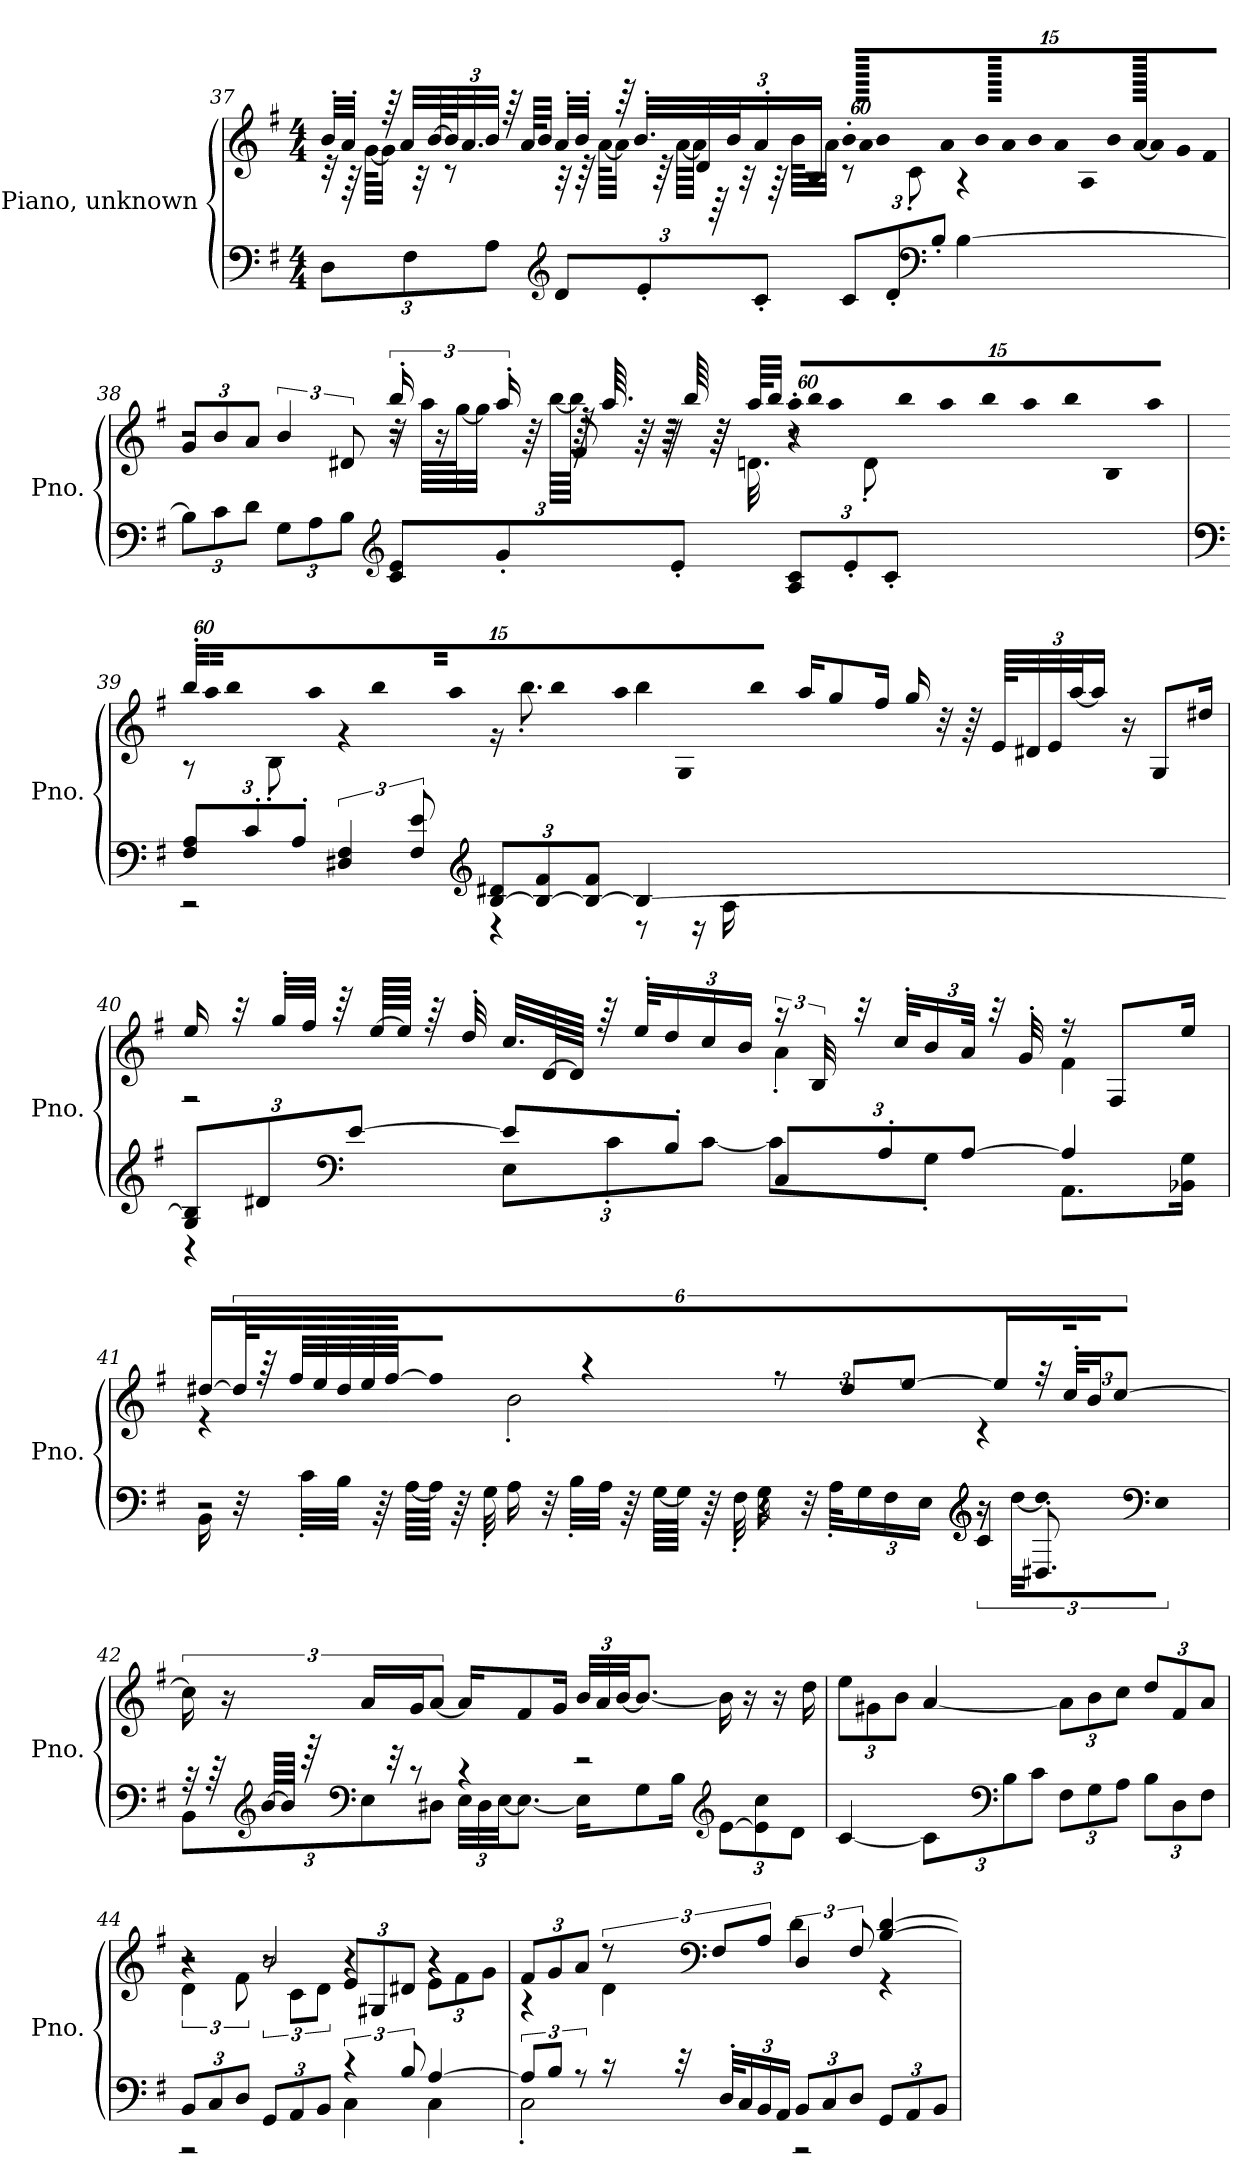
**kern	**kern
*part1	*part1
*staff2	*staff1
*I"Piano, unknown	*
*I'Pno.	*
!!LO:PB:g=z
*clefF4	*clefG2
*k[f#]	*k[f#]
*M4/4	*M4/4
*Xbrackettup	*
=37	=37
*	*^
12D\L	32b'/LLL	32r
.	32a'/JJJ	64r
.	.	[64g\KLLL
.	64r	32g\JJJ]
.	32a/LLL	.
12F#\	.	.
.	.	32r
.	[64b/L	.
*	*Xbrackettup	*
.	96b/J]	8r
.	48.a/	.
12A\J	48b/JJJ	.
.	64r	.
.	64a/KLLL	.
.	32b/JJJ	.
*clefG2	*	*
12d/L	32a'/LLL	32r
.	32b'/JJJ	64r
.	.	[64a\KLLL
.	64r	32a\JJJ]
.	32.b'/LLL	.
12e'/	.	.
.	.	64r
.	.	[64a\LLLL
.	48d/	64a\JJJJ]
.	.	64r
.	48b/J	.
.	.	32r
12c'/J	24a'/	.
.	.	64r
.	.	64b\KLLL
.	24B/JJ	.
.	.	32a\JJJ
!	!LO:N:vis=32	!
12c/L	1920%53b'/LLL	8r
!	!LO:N:vis=32	!
.	1920%53a/	.
.	1920ryy	.
!	!LO:N:vis=32	!
.	1920%53b/	.
!	!LO:N:vis=32	!
12d'/	1920%53a/	.
!	!LO:N:vis=32	!
.	1920%53b/	.
.	.	8c'\
.	1920ryy	.
!	!LO:N:vis=32	!
.	1920%53a/	.
*clefF4	*	*
!	!LO:N:vis=32	!
12B'/J	1920%53b/	.
!	!LO:N:vis=64	!
.	640%9a/L	.
!	!LO:N:vis=64	!
.	640%9A/J	.
!	!LO:N:vis=32	!
.	1920%53b/JJ	.
[4B\	[960a/	4r
.	960%79a/]	.
.	12g/	.
.	12f#/J	.
!!LO:LB:g=z
=38	=38	=38
*	*	*^
12B\L]	12g/L	2r	2r
12c\	12b/	.	.
12d\J	12a/J	.	.
*	*brackettup	*	*
12G\L	6b/	.	.
12A\	.	.	.
12B\J	12d#X/	.	.
*clefG2	*	*	*
12c/ 12e/L	24bb'/	32r	8r
.	.	64aa\LLLL	.
.	24r	.	.
.	.	[64gg\J	.
.	.	32gg\JJJ]	.
12g'/	24aa'/	.	.
.	.	64r	.
.	.	[64bb\LLLL	.
.	128r	64bb\JJJJ]	8f#'/
.	64.aa/	.	.
.	.	64r	.
.	64r	32r	.
12e'/J	.	.	.
.	64bb/	.	.
.	64r	64r	.
.	64aa/KLLL	32.dn\	.
.	32bb/JJJ	.	.
*	*Xbrackettup	*	*
!	!LO:N:vis=32	!	!
12A/ 12c/L	1920%53aa'/LLL	8r	4r
!	!LO:N:vis=32	!	!
.	1920%53bb/	.	.
.	1920ryy	.	.
!	!LO:N:vis=32	!	!
.	1920%53aa/	.	.
!	!LO:N:vis=32	!	!
12e'/	1920%53bb/	.	.
!	!LO:N:vis=32	!	!
.	1920%53aa/	.	.
.	.	8d'\	.
.	1920ryy	.	.
!	!LO:N:vis=32	!	!
.	1920%53bb/	.	.
!	!LO:N:vis=32	!	!
12c'/J	1920%53aa/	.	.
!	!LO:N:vis=64	!	!
.	640%9bb/L	.	.
!	!LO:N:vis=64	!	!
.	640%9B/J	.	.
!	!LO:N:vis=32	!	!
.	1920%53aa/JJJ	.	.
*	*v	*v	*v
!!LO:LB:g=z
=39	=39
*clefF4	*
*^	*
!	!	!LO:N:vis=32
*	*	*^
12F#/ 12A/L	2r	1920%53bb'/LLL	8r
!	!	!LO:N:vis=32	!
.	.	1920%53aa/	.
.	.	1920ryy	.
!	!	!LO:N:vis=32	!
.	.	1920%53bb/	.
!	!	!LO:N:vis=32	!
12c'/	.	1920%53aa/	.
!	!	!LO:N:vis=32	!
.	.	1920%53bb/	.
.	.	.	8B'\
.	.	1920ryy	.
!	!	!LO:N:vis=32	!
.	.	1920%53aa/	.
!	!	!LO:N:vis=32	!
12A'/J	.	1920%53bb/	.
!	!	!LO:N:vis=64	!
.	.	640%9aa/L	.
!	!	!LO:N:vis=64	!
.	.	640%9G/J	.
!	!	!LO:N:vis=32	!
.	.	1920%53bb/JJJ	.
*brackettup	*	*	*
6D#X/ 6F#/	.	16aa/KL	4r
.	.	8gg/	.
12F#/ 12e/	.	.	.
.	.	16ff#/Jk	.
*clefG2	*	*	*
*Xbrackettup	*	*	*
[12B/ 12d#X/L	4r	16gg/	16r
.	.	32r	8.bb'\
12B/_ 12f#/	.	.	.
.	.	64r	.
.	.	64e/KLLL	.
.	.	48d#X/	.
.	.	48e/	.
12B/_ 12f#/J	.	[48aa/J	.
.	.	16aa/JJ]	.
4B/_	8r	16r	4bb\
.	.	8G/L	.
.	16r	.	.
.	16A\	16dd#X/Jk	.
!!LO:LB:g=z	!!
=40	=40	=40	=40
12G/ 12B/]L	4r	16ee/	2r
.	.	32r	.
12d#X/	.	.	.
.	.	32gg'/LLL	.
.	.	32ff#/JJJ	.
.	.	64r	.
*clefF4	*	*	*
[12e/J	.	.	.
.	.	[64ee/LLLL	.
.	.	64ee/JJJJ]	.
.	.	64r	.
.	.	32dd'/	.
8e/L]	12E\L	32.cc/LLL	.
.	.	[64d/L	.
.	.	64d/JJJJ]	.
.	.	64r	.
.	12c'\	.	.
.	.	32ee'/KLL	.
8B'/J	.	24dd/	.
.	[12c\J	24cc/	.
.	.	24b/JJ	.
*	*	*brackettup	*
12C/L	8c\L]	24r	4a'\
.	.	48B/	.
.	.	32r	.
12A'/	.	.	.
.	.	32cc'/KLL	.
*	*	*Xbrackettup	*
.	8G'\J	24b/	.
[12A/J	.	48a/JJk	.
.	.	32r	.
.	.	32g'/	.
4A/]	8.AA\L	16r	4f#\
.	.	8F#/L	.
.	16BB-X\ 16G\Jk	16ee/Jk	.
!!LO:LB:g=z	!!
=41	=41	=41	=41
*	*^	*	*
2r	16BB\	2r	[16dd#X/LL	4r
*	*	*	*brackettup	*
.	32r	.	96dd#/JJkk]	.
.	.	.	96r	.
.	.	.	48ff#/LLL	.
.	32c'\LLL	.	.	.
.	.	.	48ee/	.
*	*	*	*Xbrackettup	*
.	32B\JJJ	.	48dd#/	.
.	.	.	48ee/	.
.	64r	.	.	.
.	.	.	[48ff#/J	.
.	[64A\LLLL	.	.	.
.	64A\JJJJ]	.	16ff#/JJ]	.
.	64r	.	.	.
.	32G'\	.	.	.
.	16A\	.	4r	2b'\
.	32r	.	.	.
.	32B'\LLL	.	.	.
.	32A\JJJ	.	.	.
.	64r	.	.	.
.	[64G\LLLL	.	.	.
.	64G\JJJJ]	.	.	.
.	64r	.	.	.
.	32F#'\	.	.	.
*	*	*	*brackettup	*
4r	16G\	4r	12r	.
.	32r	.	.	.
.	.	.	12dd#/L	.
.	32A'\KLL	.	.	.
.	24G\	.	.	.
.	24F#\	.	[12ee/J	.
.	24E\JJ	.	.	.
*clefG2	*	*	*	*
*	*brackettup	*	*	*
4c/	24r	16r	16ee/]	4r
.	[48dd\KKL	.	.	.
.	8dd\]	8.D#X'/	32r	.
.	.	.	32cc'/KLL	.
*	*	*	*Xbrackettup	*
.	.	.	24b/J	.
.	.	.	[12cc/J	.
*clefF4	*	*	*	*
.	16E\Jk	.	.	.
*	*v	*v	*	*
*	*	*v	*v
!!LO:LB:g=z
=42	=42	=42
*	*Xbrackettup	*brackettup
32r	12BB\L	24cc\]
64r	.	.
.	.	24r
*clefG2	*	*
[64b/LLLL	.	.
64b/JJJJ]	.	.
64r	.	.
*clefF4	*	*
.	12E\	24a/LL
32r	.	.
*	*	*Xbrackettup
8r	.	24g/J
.	12D#X\J	[12a/J
4r	48E\LLL	16a/KL]
.	48D#\	.
.	[48E\JJ	.
.	8.E\J_	8f#/
.	.	16g/Jk
2r	16E\KL]	48b/LLL
.	.	48a/
.	.	[48b/JJ
.	8G\	8.b/J_
.	16B\Jk	.
*clefG2	*	*
.	[12e\L	16b\]
.	.	16r
.	12e\] 12cc\	.
.	.	16r
.	12d\J	.
.	.	16dd\
*v	*v	*
=43	=43
[4c/	12ee\L
.	12g#X\
.	12b\J
12c\L]	[4a/
*clefF4	*
12B\	.
12c\J	.
12F#\L	12a\L]
12G\	12b\
12A\J	12cc\J
12B\L	12dd/L
12D\	12f#/
12F#\J	12a/J
!!LO:PB:g=z
=44	=44
*^	*^
*	*	*	*brackettup
*	*	*	*^
12BB/L	2r	4r	6d\	2r
12C/	.	.	.	.
12D/J	.	.	12f#\	.
12GG/L	.	2b/	12r	.
12AA/	.	.	12c\L	.
12BB/J	.	.	12d\J	.
*brackettup	*	*	*	*Xbrackettup
6r	4C\	.	4r	12e/L
.	.	.	.	12G#X/
12B/	.	.	.	12d#X/J
[4A/	4C\	4r	12e\L	4r
.	.	.	12f#\	.
.	.	.	12g\J	.
*	*	*	*v	*v
=45	=45	=45	=45
12A/L]	2C'\	12f#/L	4r
12B/J	.	12g/	.
12r	.	12a/J	.
*	*	*brackettup	*
16r	.	12r	4d\
32r	.	.	.
*	*	*clefF4	*
.	.	12F#/L	.
32D'/KLL	.	.	.
*Xbrackettup	*	*	*
24C/	.	.	.
24BB/	.	12A/J	.
24AA/JJ	.	.	.
12BB/L	2r	6D/	4d\
12C/	.	.	.
12D/J	.	12F#/	.
12GG/L	.	[4B/ [4d/	4r
12AA/	.	.	.
12BB/J	.	.	.
*v	*v	*	*
*	*v	*v
=	=
*-	*-
